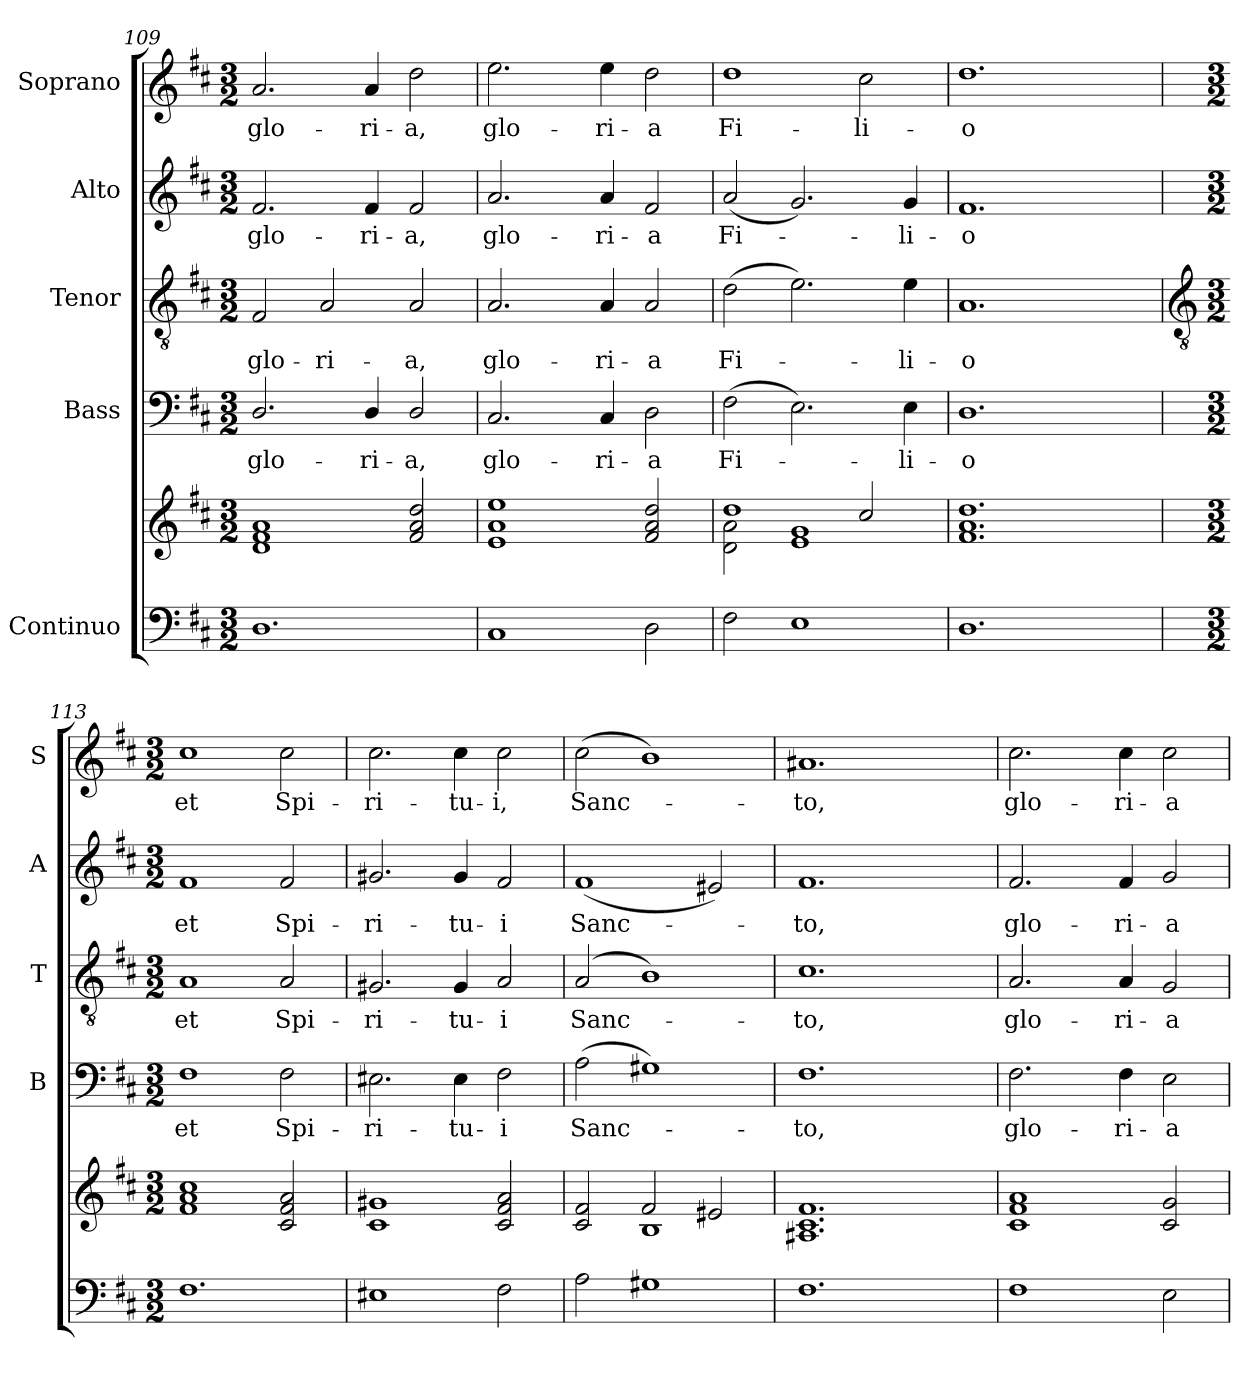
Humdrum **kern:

**kern	**kern	**kern	**text	**kern	**text	**kern	**text	**kern	**text
*part5	*part5	*part4	*part4	*part3	*part3	*part2	*part2	*part1	*part1
*staff6	*staff5	*staff4	*staff4	*staff3	*staff3	*staff2	*staff2	*staff1	*staff1
*I"Continuo	*	*I"Bass	*	*I"Tenor	*	*I"Alto	*	*I"Soprano	*
*	*	*I'B	*	*I'T	*	*I'A	*	*I'S	*
*clefF4	*clefG2	*clefF4	*	*clefGv2	*	*clefG2	*	*clefG2	*
*k[f#c#]	*k[f#c#]	*k[f#c#]	*	*k[f#c#]	*	*k[f#c#]	*	*k[f#c#]	*
*D:	*D:	*D:	*	*D:	*	*D:	*	*D:	*
*M3/2	*M3/2	*M3/2	*	*M3/2	*	*M3/2	*	*M3/2	*
=109	=109	=109	=109	=109	=109	=109	=109	=109	=109
*	*^	*	*	*	*	*	*	*	*
*	*	*^	*	*	*	*	*	*	*	*
!	!	!	!LO:N:vis=1	!	!LO:LY:b	!	!LO:LY:b	!	!LO:LY:b	!	!LO:LY:b
1.D	1d/ 1f#/ 1a/	2ryy	1.ryy	2.D/	glo-	2F#	glo-	2.f#	glo-	2.a	glo-
!	!	!	!	!	!	!	!LO:LY:b	!	!	!	!
.	.	2ryy	.	.	.	2A	-ri-	.	.	.	.
!	!	!	!	!	!LO:LY:b	!	!	!	!LO:LY:b	!	!LO:LY:b
.	.	.	.	4D/	-ri-	.	.	4f#	-ri-	4a	-ri-
!	!	!	!	!	!LO:LY:b	!	!LO:LY:b	!	!LO:LY:b	!	!LO:LY:b
.	2f#/ 2a/ 2dd/	2ryy	.	2D/	-a,	2A	-a,	2f#	-a,	2dd	-a,
=110	=110	=110	=110	=110	=110	=110	=110	=110	=110	=110	=110
!	!	!	!LO:N:vis=1	!	!LO:LY:b	!	!LO:LY:b	!	!LO:LY:b	!	!LO:LY:b
1C#	1e/ 1a/ 1ee/	2ryy	1.ryy	2.C#	glo-	2.A	glo-	2.a	glo-	2.ee	glo-
.	.	2ryy	.	.	.	.	.	.	.	.	.
!	!	!	!	!	!LO:LY:b	!	!LO:LY:b	!	!LO:LY:b	!	!LO:LY:b
.	.	.	.	4C#	-ri-	4A	-ri-	4a	-ri-	4ee	-ri-
!	!	!	!	!	!LO:LY:b	!	!LO:LY:b	!	!LO:LY:b	!	!LO:LY:b
2D	2f#/ 2a/ 2dd/	2ryy	.	2D	-a	2A	-a	2f#	-a	2dd	-a
=111	=111	=111	=111	=111	=111	=111	=111	=111	=111	=111	=111
!	!	!	!LO:N:vis=1	!	!LO:LY:b	!	!LO:LY:b	!	!LO:LY:b	!	!LO:LY:b
2F#	1dd/	2d\ 2a\	1.ryy	(>2F#	Fi-	(>2d	Fi-	(<2a	Fi-	1dd	Fi-
1E	.	1e\ 1g\	.	2.E)	.	2.e)	.	2.g)	.	.	.
!	!	!	!	!	!	!	!	!	!	!	!LO:LY:b
.	2cc#/	.	.	.	.	.	.	.	.	2cc#	-li-
!	!	!	!	!	!LO:LY:b	!	!LO:LY:b	!	!LO:LY:b	!	!
.	.	.	.	4E	li-	4e	li-	4g	li-	.	.
=112	=112	=112	=112	=112	=112	=112	=112	=112	=112	=112	=112
!	!	!	!LO:N:vis=1	!	!LO:LY:b	!	!LO:LY:b	!	!LO:LY:b	!	!LO:LY:b
1.D	1.f#/ 1.a/ 1.dd/	2ryy	1.ryy	1.D	-o	1.A	-o	1.f#	-o	1.dd	-o
.	.	2ryy	.	.	.	.	.	.	.	.	.
.	.	2ryy	.	.	.	.	.	.	.	.	.
!!LO:LB:g=z
=113	=113	=113	=113	=113	=113	=113	=113	=113	=113	=113	=113
*	*	*	*	*	*	*clefGv2	*	*	*	*	*
*M3/2	*M3/2	*	*	*M3/2	*	*M3/2	*	*M3/2	*	*M3/2	*
!	!	!	!LO:N:vis=1	!	!LO:LY:b	!	!LO:LY:b	!	!LO:LY:b	!	!LO:LY:b
1.F#	1cc#/	1f#\ 1a\	1.ryy	1F#	et	1A	et	1f#	et	1cc#	et
!	!	!	!	!	!LO:LY:b	!	!LO:LY:b	!	!LO:LY:b	!	!LO:LY:b
.	2c#/ 2f#/ 2a/	2ryy	.	2F#	Spi-	2A	Spi-	2f#	Spi-	2cc#	Spi-
=114	=114	=114	=114	=114	=114	=114	=114	=114	=114	=114	=114
!	!	!	!LO:N:vis=1	!	!LO:LY:b	!	!LO:LY:b	!	!LO:LY:b	!	!LO:LY:b
1E#X	1g#X/	1c#\	1.ryy	2.E#X	-ri-	2.G#X	-ri-	2.g#X	-ri-	2.cc#	-ri-
!	!	!	!	!	!LO:LY:b	!	!LO:LY:b	!	!LO:LY:b	!	!LO:LY:b
.	.	.	.	4E#	-tu-	4G#	-tu-	4g#	-tu-	4cc#	-tu-
!	!	!	!	!	!LO:LY:b	!	!LO:LY:b	!	!LO:LY:b	!	!LO:LY:b
2F#	2c#/ 2f#/ 2a/	2ryy	.	2F#	-i	2A	-i	2f#	-i	2cc#	-i,
=115	=115	=115	=115	=115	=115	=115	=115	=115	=115	=115	=115
!	!	!	!LO:N:vis=1	!	!LO:LY:b	!	!LO:LY:b	!	!LO:LY:b	!	!LO:LY:b
2A	2c#/ 2f#/	2ryy	1.ryy	(>2A	Sanc-	(<2A	Sanc-	(<1f#	Sanc-	(>2cc#	Sanc-
1G#X	2f#/	1B\	.	1G#X)	.	1B)	.	.	.	1b)	.
.	2e#X/	.	.	.	.	.	.	2e#X)	.	.	.
=116	=116	=116	=116	=116	=116	=116	=116	=116	=116	=116	=116
!	!	!	!LO:N:vis=1	!	!LO:LY:b	!	!LO:LY:b	!	!LO:LY:b	!	!LO:LY:b
1.F#	1.A#X/ 1.c#/ 1.f#/	2ryy	1.ryy	1.F#	to,	1.c#	to,	1.f#	to,	1.a#X	to,
.	.	2ryy	.	.	.	.	.	.	.	.	.
.	.	2ryy	.	.	.	.	.	.	.	.	.
=117	=117	=117	=117	=117	=117	=117	=117	=117	=117	=117	=117
!	!	!	!LO:N:vis=1	!	!LO:LY:b	!	!LO:LY:b	!	!LO:LY:b	!	!LO:LY:b
1F#	1c#/ 1f#/ 1a/	2ryy	1.ryy	2.F#	glo-	2.A	glo-	2.f#	glo-	2.cc#	glo-
.	.	2ryy	.	.	.	.	.	.	.	.	.
!	!	!	!	!	!LO:LY:b	!	!LO:LY:b	!	!LO:LY:b	!	!LO:LY:b
.	.	.	.	4F#	-ri-	4A	-ri-	4f#	-ri-	4cc#	-ri-
!	!	!	!	!	!LO:LY:b	!	!LO:LY:b	!	!LO:LY:b	!	!LO:LY:b
2E	2c#/ 2g/	2ryy	.	2E	-a	2G	-a	2g	-a	2cc#	-a
*	*v	*v	*v	*	*	*	*	*	*	*	*
=	=	=	=	=	=	=	=	=	=
*-	*-	*-	*-	*-	*-	*-	*-	*-	*-
